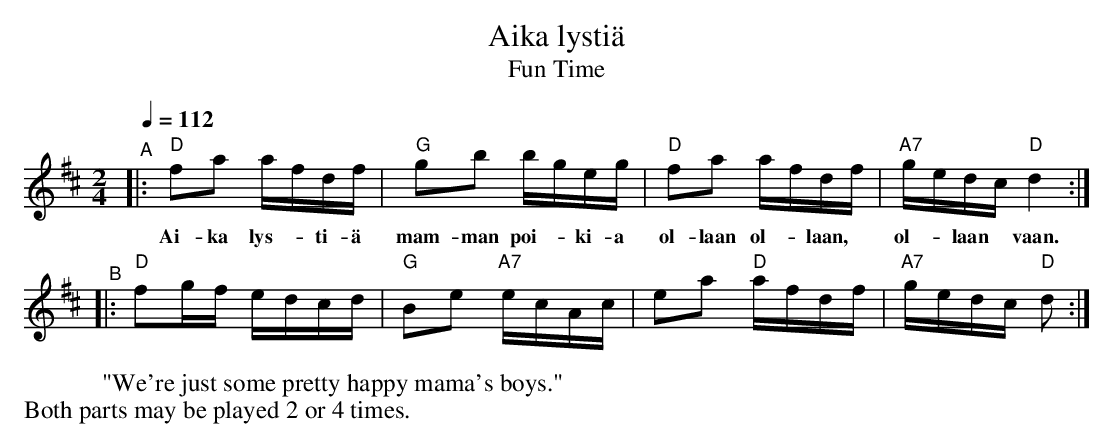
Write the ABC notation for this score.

X:1
T: Aika lysti\"a
T: Fun Time
L: 1/16
M: 2/4
Q: 1/4=112
K: D
"^A"|:\
"D"f2a2 afdf | "G"g2b2 bgeg | "D"f2a2 afdf | "A7"gedc "D"d4 :|
w: Ai-ka lys-*ti-\"a mam-man poi-*ki-a ol-laan ol-*laan,* ol-*laan* vaan.
"^B"|:\
"D"f2gf edcd | "G"B2e2 "A7"ecAc | e2a2 "D"afdf | "A7"gedc "D"d2 :|
W: "We're just some pretty happy mama's boys."
